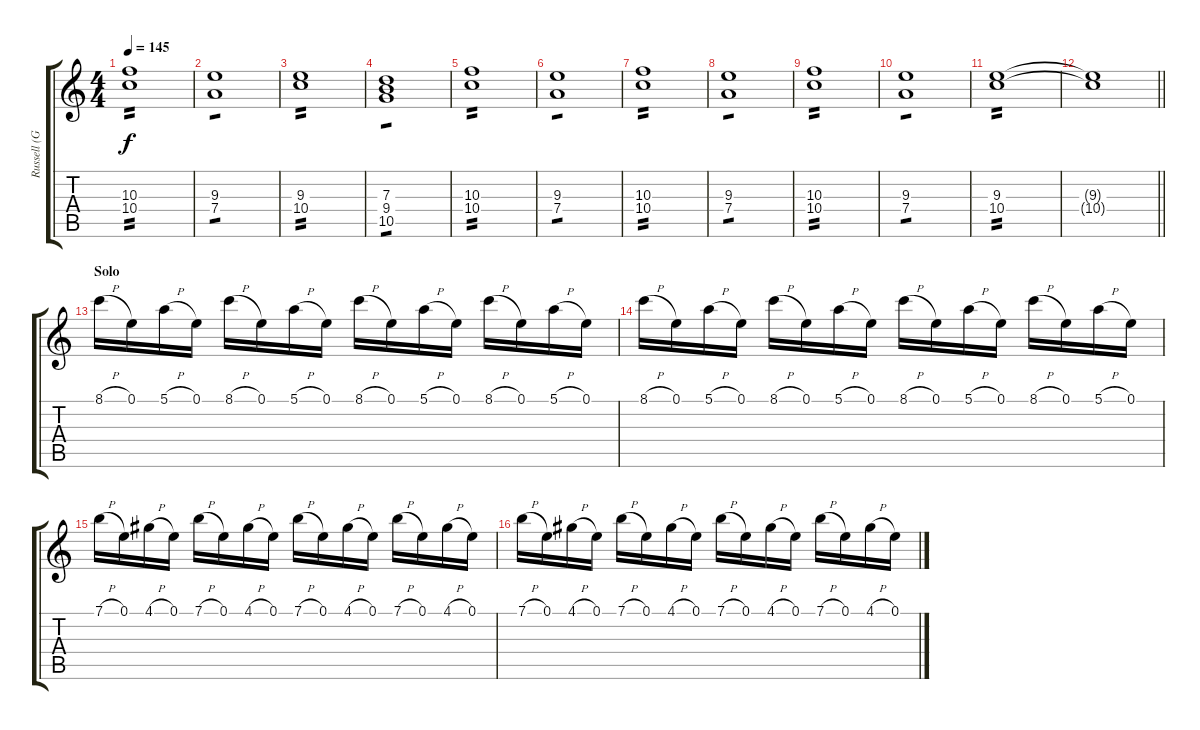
\track ("Russell (Guitar w/Tremolo)" "Russell (G") {instrument overdrivenguitar}
\staff {score tabs}
\tuning (E4 B3 G3 D3 A2 E2) {hide}
\ts (4 4)
\tempo 145
\clef g2
\ks c
(10.3 10.4).1{tp 2 dy f} |
(9.3 7.4).1{tp 1} |
(9.3 10.4).1{tp 2} |
(7.3 9.4 10.5).1{tp 1} |
(10.3 10.4).1{tp 2} |
(9.3 7.4).1{tp 1} |
(10.3 10.4).1{tp 2} |
(9.3 7.4).1{tp 1} |
(10.3 10.4).1{tp 2} |
(9.3 7.4).1{tp 1} |
(9.3 10.4).1{tp 2} |
\barLineRight lightlight
(9.3{t} 10.4{t}).1 |
\section ("" "Solo")
8.1{h}.16 0.1.16 5.1{h}.16 0.1.16 8.1{h}.16 0.1.16 5.1{h}.16 0.1.16 8.1{h}.16 0.1.16 5.1{h}.16 0.1.16 8.1{h}.16 0.1.16 5.1{h}.16 0.1.16 |
8.1{h}.16 0.1.16 5.1{h}.16 0.1.16 8.1{h}.16 0.1.16 5.1{h}.16 0.1.16 8.1{h}.16 0.1.16 5.1{h}.16 0.1.16 8.1{h}.16 0.1.16 5.1{h}.16 0.1.16 |
7.1{h}.16 0.1.16 4.1{h}.16 0.1.16 7.1{h}.16 0.1.16 4.1{h}.16 0.1.16 7.1{h}.16 0.1.16 4.1{h}.16 0.1.16 7.1{h}.16 0.1.16 4.1{h}.16 0.1.16 |
7.1{h}.16 0.1.16 4.1{h}.16 0.1.16 7.1{h}.16 0.1.16 4.1{h}.16 0.1.16 7.1{h}.16 0.1.16 4.1{h}.16 0.1.16 7.1{h}.16 0.1.16 4.1{h}.16 0.1.16
